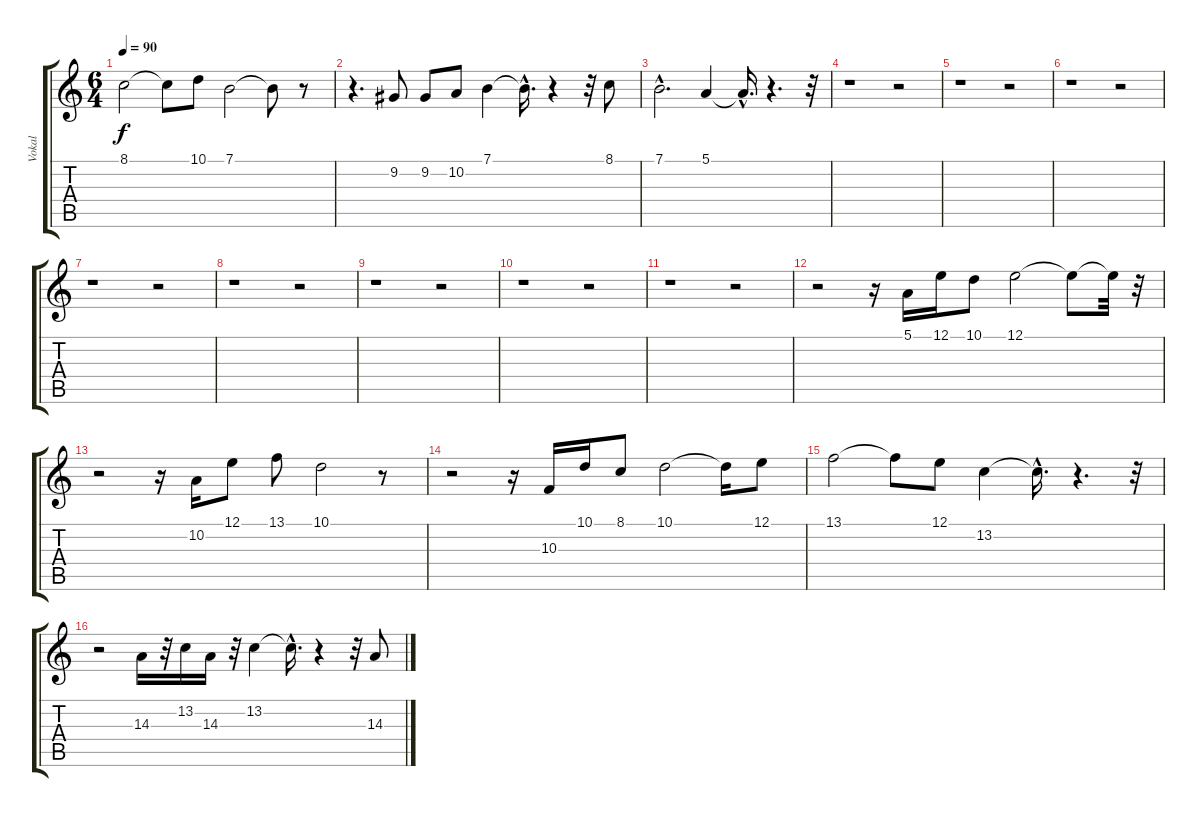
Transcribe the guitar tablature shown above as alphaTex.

\track ("Vokal" "Vokal") {instrument choiraahs}
\staff {score tabs}
\tuning (E4 B3 G3 D3 A2 E2) {hide}
\ts (6 4)
\tempo 90
\clef g2
\ks c
8.1.2{dy f} 8.1{t}.8 10.1.8 7.1.2 7.1{t}.8 r.8 |
r.4{d} 9.2.8 9.2.8 10.2.8 7.1.4 7.1{hac t}.16{d} r.4 r.32 8.1.8 |
7.1{hac}.2{d} 5.1.4 5.1{hac t}.16{d} r.4{d} r.32 |
r.1 r.2 |
r.1 r.2 |
r.1 r.2 |
r.1 r.2 |
r.1 r.2 |
r.1 r.2 |
r.1 r.2 |
r.1 r.2 |
r.2 r.16 5.1.16 12.1.16 10.1.8 12.1.2 12.1{t}.8 12.1{t}.32 r.32 |
r.2 r.16 10.2.16 12.1.8 13.1.8 10.1.2 r.8 |
r.2 r.16 10.3.16 10.1.16 8.1.8 10.1.2 10.1{t}.16 12.1.8 |
13.1.2 13.1{t}.8 12.1.8 13.2.4 13.2{hac t}.16{d} r.4{d} r.32 |
r.2 14.3.16 r.32 13.2.16 14.3.16 r.32 13.2.4 13.2{hac t}.16{d} r.4 r.32 14.3.8
